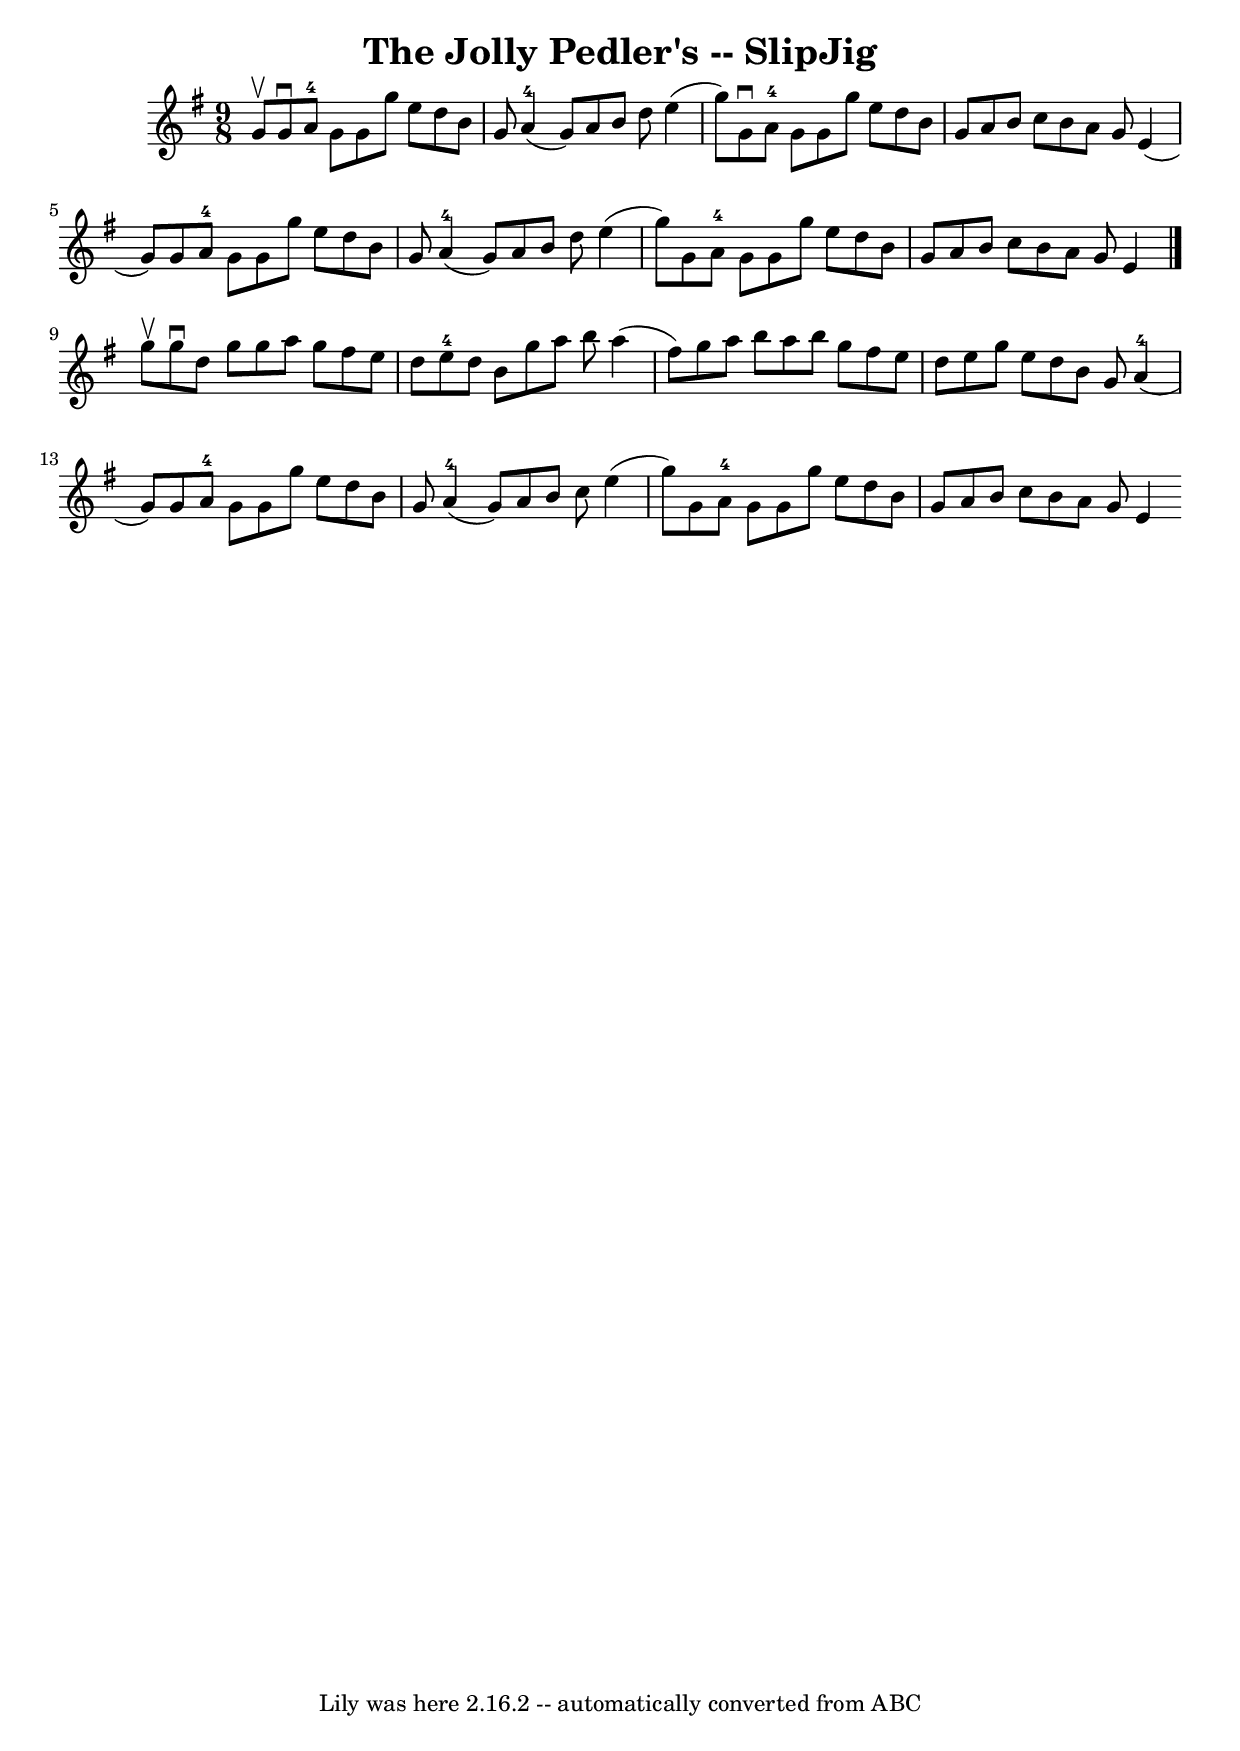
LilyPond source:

\version "2.16.2"
\include "Mammoth.ily"
\header {
  %% book = "Ryan's Mammoth Collection"
  crossRefNumber = "1"
  footnotes = ""
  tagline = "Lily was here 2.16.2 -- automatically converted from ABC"
  title = "The Jolly Pedler's -- SlipJig"

}
voicedefault =  {


  \time 9/8 
  \key g \major   g'8^\upbow  |
  g'8^\downbow a'8-4 g'8    g'8 g''8 e''8 d''8 b'8 g'8   |
  a'4-4(g'8)      a'8 b'8 d''8 e''4 (g''8)  |
  g'8^\downbow a'8-4      g'8 g'8 g''8 e''8 d''8 b'8 g'8   |
  a'8 b'8 c''8    b'8 a'8 g'8 e'4 (g'8)  |
  g'8 a'8-4 g'8       g'8 g''8 e''8 d''8 b'8 g'8   |
  a'4-4(g'8) a'8    b'8 d''8 e''4 (g''8)  |
  g'8 a'8-4 g'8 g'8       g''8 e''8 d''8 b'8 g'8   |
  a'8 b'8 c''8 b'8 a'8    g'8 e'4  \bar "|." g''8^\upbow  |
  g''8^\downbow d''8       g''8 g''8 a''8 g''8 fis''8 e''8 d''8   |
  e''8-4      d''8 b'8 g''8 a''8 b''8 a''4 (fis''8)  |
  g''8       a''8 b''8 a''8 b''8 g''8 fis''8 e''8 d''8   |
  e''8    g''8 e''8 d''8 b'8 g'8 a'4-4(g'8)  |
  g'8    a'8-4 g'8 g'8 g''8 e''8 d''8 b'8 g'8   |
  a'4-4(g'8) a'8 b'8 c''8 e''4 (g''8) |
  g'8 a'8-4 g'8 g'8 g''8 e''8 d''8 b'8 g'8  |
  a'8 b'8     c''8 b'8 a'8 g'8 e'4  \bar " |."   

}

\score{
  <<

    \context Staff="default"
    {
      \voicedefault 
      
    }

  >>
  \layout {
    
  }
  \midi {
  }

}
